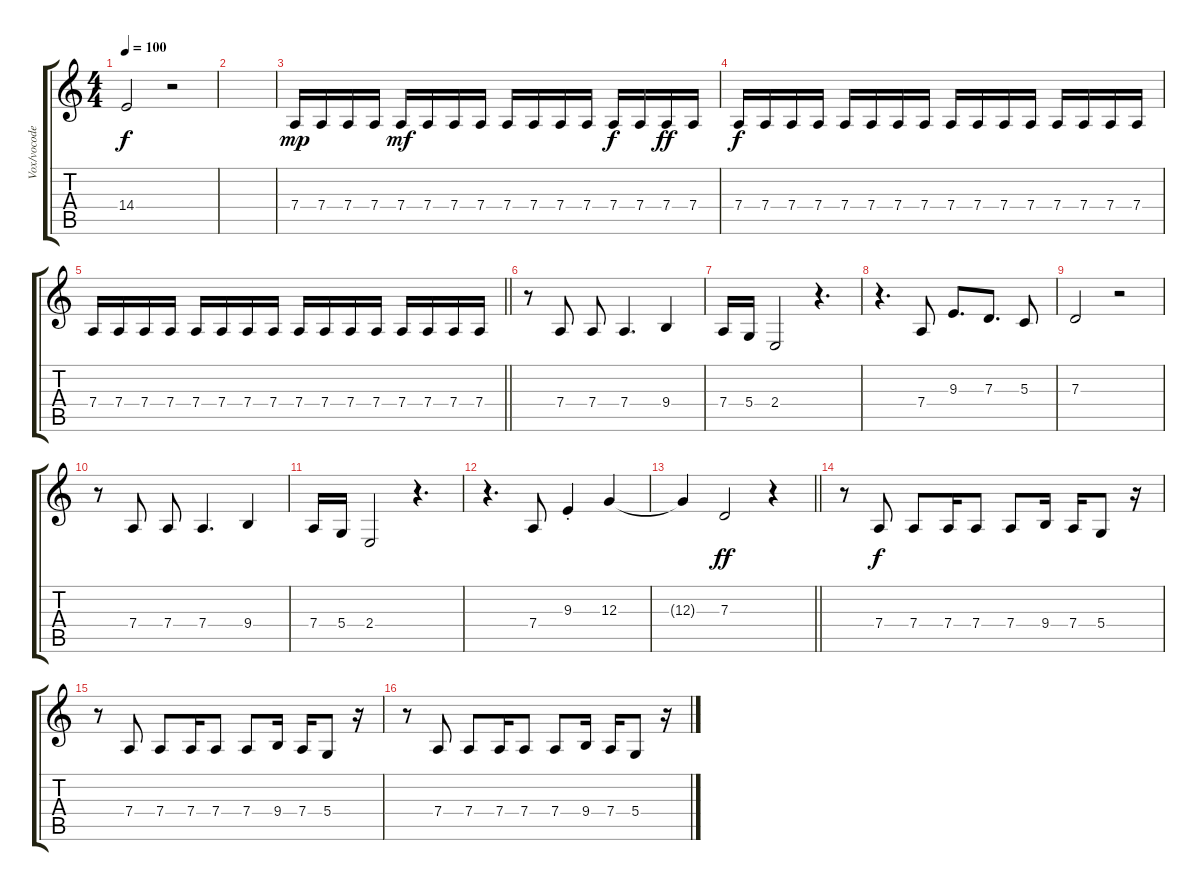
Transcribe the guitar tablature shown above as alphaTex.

\track ("Vox/vocoder" "Vox/vocode") {instrument lead2sawtooth}
\staff {score tabs}
\tuning (E4 B3 G3 D3 A2 E2) {hide}
\ts (4 4)
\tempo 100
\clef g2
\ks c
14.4.2{dy f} r.2 |
|
7.4.16{dy mp instrument lead2sawtooth} 7.4.16 7.4.16 7.4.16 7.4.16{dy mf} 7.4.16 7.4.16 7.4.16 7.4.16 7.4.16 7.4.16 7.4.16 7.4.16{dy f} 7.4.16 7.4.16{dy ff} 7.4.16 |
7.4.16{dy f} 7.4.16 7.4.16 7.4.16 7.4.16 7.4.16 7.4.16 7.4.16 7.4.16 7.4.16 7.4.16 7.4.16 7.4.16 7.4.16 7.4.16 7.4.16 |
\barLineRight lightlight
7.4.16 7.4.16 7.4.16 7.4.16 7.4.16 7.4.16 7.4.16 7.4.16 7.4.16 7.4.16 7.4.16 7.4.16 7.4.16 7.4.16 7.4.16 7.4.16 |
r.8 7.4.8 7.4.8 7.4.4{d} 9.4.4 |
7.4.16 5.4.16 2.4.2 r.4{d} |
r.4{d} 7.4.8 9.3.8{d} 7.3.8{d} 5.3.8 |
7.3.2 r.2 |
r.8 7.4.8 7.4.8 7.4.4{d} 9.4.4 |
7.4.16 5.4.16 2.4.2 r.4{d} |
r.4{d} 7.4.8 9.3{st}.4 12.3.4 |
\barLineRight lightlight
12.3{t}.4 7.3.2{dy ff} r.4 |
r.8 7.4.8{dy f} 7.4.8 7.4.16 7.4.8 7.4.8 9.4.16 7.4.16 5.4.8 r.16 |
r.8 7.4.8 7.4.8 7.4.16 7.4.8 7.4.8 9.4.16 7.4.16 5.4.8 r.16 |
r.8 7.4.8 7.4.8 7.4.16 7.4.8 7.4.8 9.4.16 7.4.16 5.4.8 r.16
